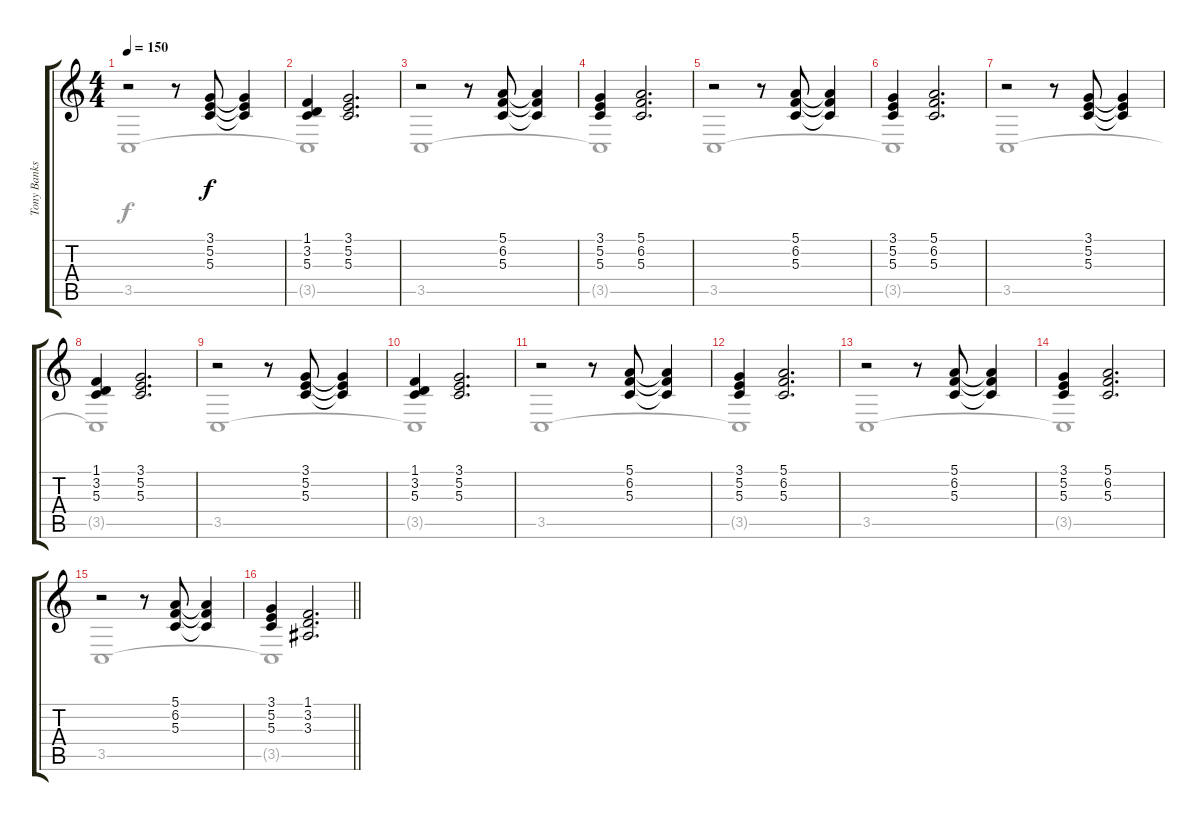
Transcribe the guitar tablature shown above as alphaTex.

\track ("Tony Banks [Left Hand]" "Tony Banks") {instrument acousticgrandpiano}
\staff {score tabs}
\tuning (E4 B3 G3 D3 A2 E2) {hide}
\voice
\ts (4 4)
\tempo 150
\clef g2
\ks c
r.2{dy f} r.8 (3.1 5.2 5.3).8 (3.1{t} 5.2{t} 5.3{t}).4 |
(1.1 3.2 5.3).4 (3.1 5.2 5.3).2{d} |
r.2 r.8 (5.1 6.2 5.3).8 (5.1{t} 6.2{t} 5.3{t}).4 |
(3.1 5.2 5.3).4 (5.1 6.2 5.3).2{d} |
r.2 r.8 (5.1 6.2 5.3).8 (5.1{t} 6.2{t} 5.3{t}).4 |
(3.1 5.2 5.3).4 (5.1 6.2 5.3).2{d} |
r.2 r.8 (3.1 5.2 5.3).8 (3.1{t} 5.2{t} 5.3{t}).4 |
(1.1 3.2 5.3).4 (3.1 5.2 5.3).2{d} |
r.2 r.8 (3.1 5.2 5.3).8 (3.1{t} 5.2{t} 5.3{t}).4 |
(1.1 3.2 5.3).4 (3.1 5.2 5.3).2{d} |
r.2 r.8 (5.1 6.2 5.3).8 (5.1{t} 6.2{t} 5.3{t}).4 |
(3.1 5.2 5.3).4 (5.1 6.2 5.3).2{d} |
r.2 r.8 (5.1 6.2 5.3).8 (5.1{t} 6.2{t} 5.3{t}).4 |
(3.1 5.2 5.3).4 (5.1 6.2 5.3).2{d} |
r.2 r.8 (5.1 6.2 5.3).8 (5.1{t} 6.2{t} 5.3{t}).4 |
\barLineRight lightlight
(3.1 5.2 5.3).4 (1.1 3.2 3.3).2{d}
\voice
\clef g2
\ottava regular
\simile none
\ks c
3.5.1{dy f} |
3.5{t}.1 |
3.5.1 |
3.5{t}.1 |
3.5.1 |
3.5{t}.1 |
3.5.1 |
3.5{t}.1 |
3.5.1 |
3.5{t}.1 |
3.5.1 |
3.5{t}.1 |
3.5.1 |
3.5{t}.1 |
3.5.1 |
\barLineRight lightlight
3.5{t}.1
